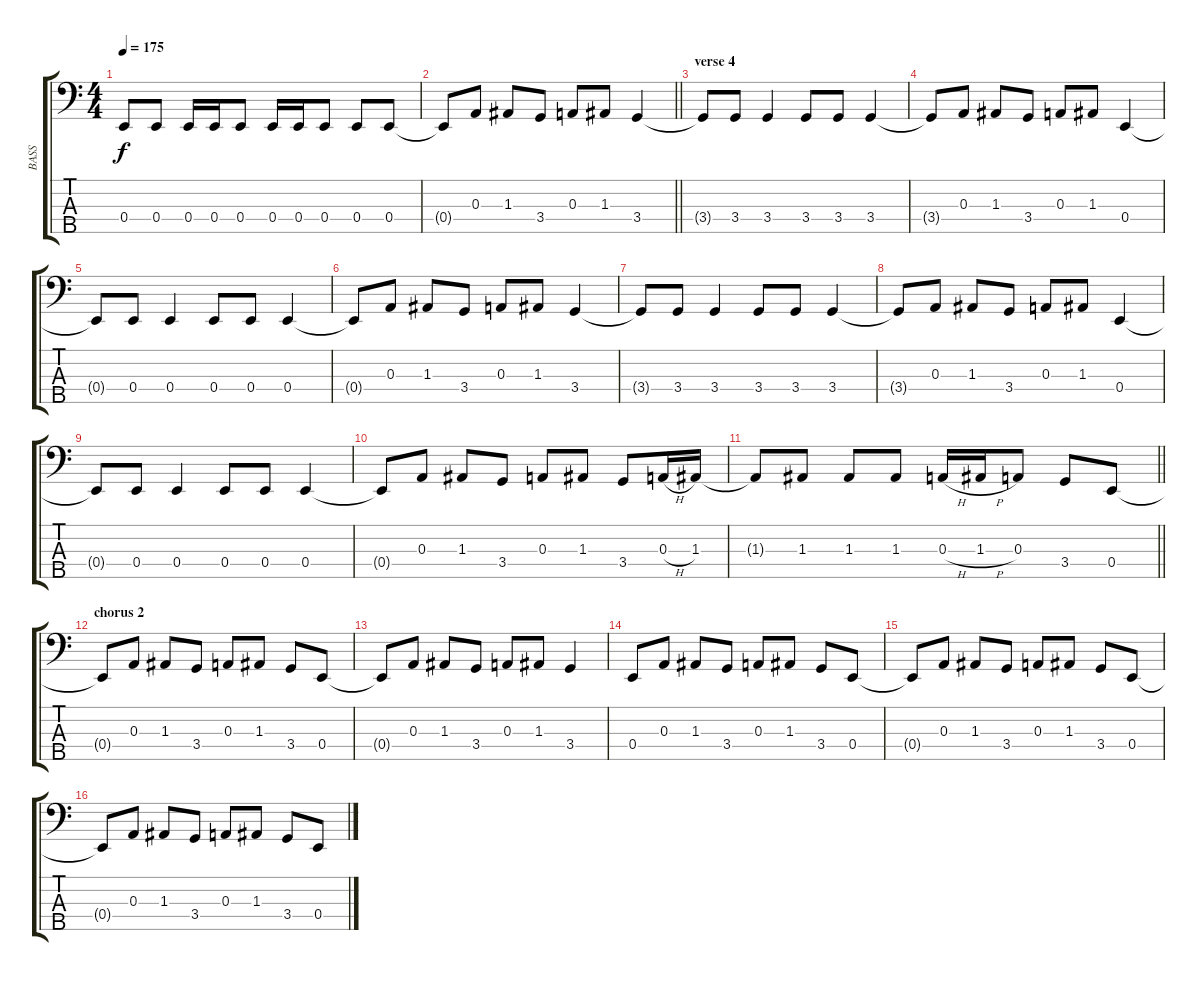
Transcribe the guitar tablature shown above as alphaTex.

\track ("BASS" "BASS") {instrument electricbassfinger}
\staff {score tabs}
\tuning (G2 D2 A1 E1 B0) {hide}
\ts (4 4)
\tempo 175
\clef f4
\ks c
0.4{t}.8{dy f} 0.4.8 0.4.16 0.4.16 0.4.8 0.4.16 0.4.16 0.4.8 0.4.8 0.4.8 |
\barLineRight lightlight
0.4{t}.8 0.3.8 1.3.8 3.4.8 0.3.8 1.3.8 3.4.4 |
\section ("" "verse 4")
3.4{t}.8 3.4.8 3.4.4 3.4.8 3.4.8 3.4.4 |
3.4{t}.8 0.3.8 1.3.8 3.4.8 0.3.8 1.3.8 0.4.4 |
0.4{t}.8 0.4.8 0.4.4 0.4.8 0.4.8 0.4.4 |
0.4{t}.8 0.3.8 1.3.8 3.4.8 0.3.8 1.3.8 3.4.4 |
3.4{t}.8 3.4.8 3.4.4 3.4.8 3.4.8 3.4.4 |
3.4{t}.8 0.3.8 1.3.8 3.4.8 0.3.8 1.3.8 0.4.4 |
0.4{t}.8 0.4.8 0.4.4 0.4.8 0.4.8 0.4.4 |
0.4{t}.8 0.3.8 1.3.8 3.4.8 0.3.8 1.3.8 3.4.8 0.3{h}.16 1.3.16 |
\barLineRight lightlight
1.3{t}.8 1.3.8 1.3.8 1.3.8 0.3{h}.16 1.3{h}.16 0.3.8 3.4.8 0.4.8 |
\section ("" "chorus 2")
0.4{t}.8 0.3.8 1.3.8 3.4.8 0.3.8 1.3.8 3.4.8 0.4.8 |
0.4{t}.8 0.3.8 1.3.8 3.4.8 0.3.8 1.3.8 3.4.4 |
0.4.8 0.3.8 1.3.8 3.4.8 0.3.8 1.3.8 3.4.8 0.4.8 |
0.4{t}.8 0.3.8 1.3.8 3.4.8 0.3.8 1.3.8 3.4.8 0.4.8 |
0.4{t}.8 0.3.8 1.3.8 3.4.8 0.3.8 1.3.8 3.4.8 0.4.8
